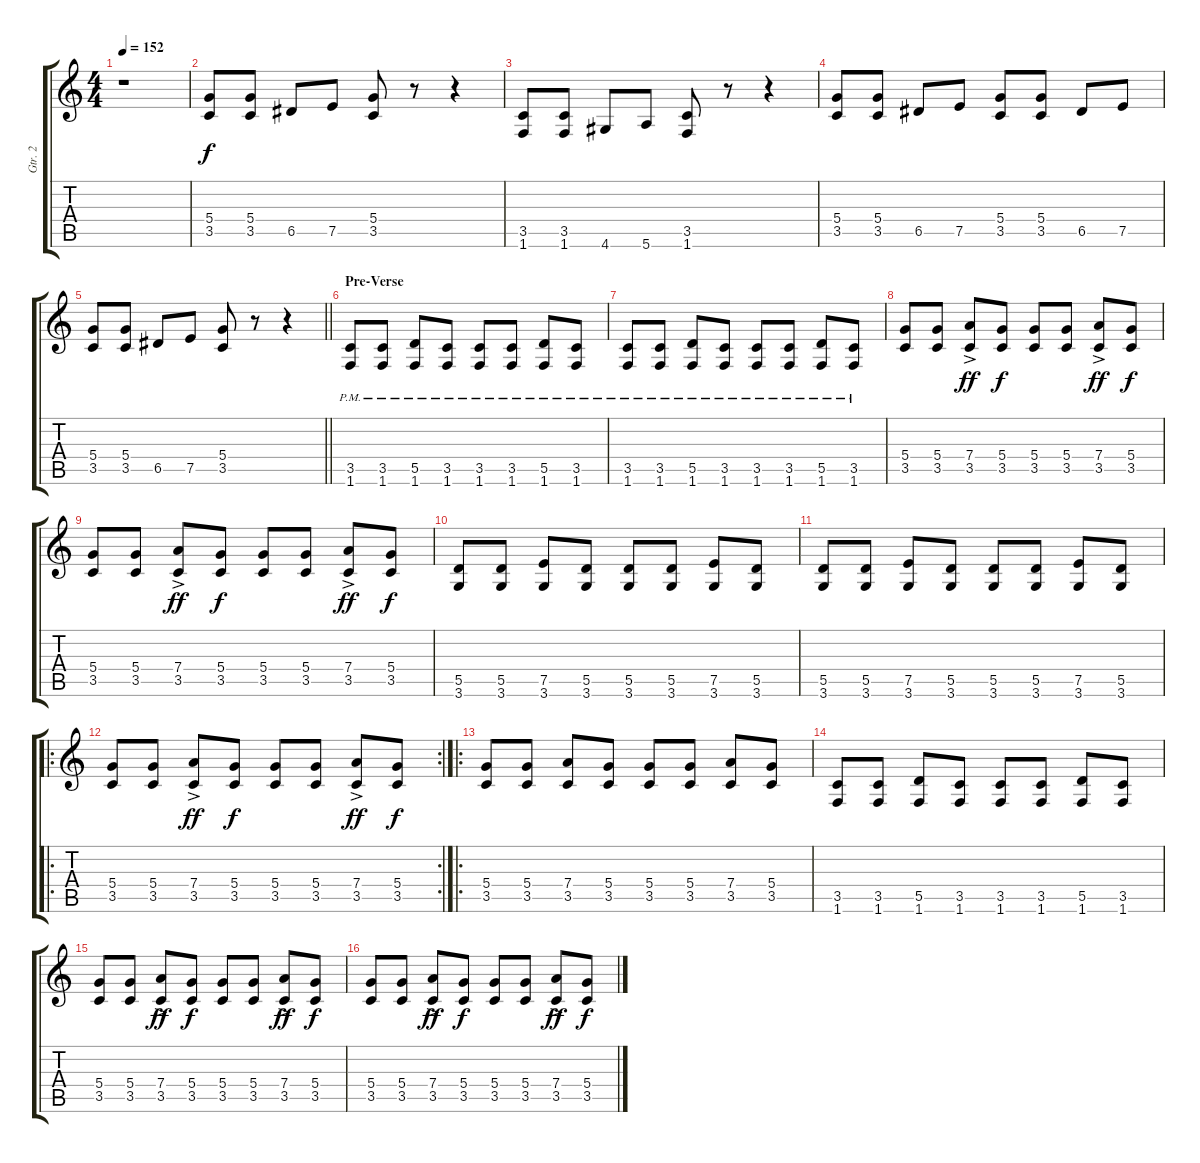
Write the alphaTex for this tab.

\track ("Gtr. 2" "Gtr. 2") {instrument electricguitarclean}
\staff {score tabs}
\tuning (E4 B3 G3 D3 A2 E2) {hide}
\ts (4 4)
\tempo 152
\clef g2
\ks c
r.1{dy f instrument electricguitarclean} |
(5.4 3.5).8 (5.4 3.5).8 6.5.8 7.5.8 (5.4 3.5).8 r.8 r.4 |
(3.5 1.6).8 (3.5 1.6).8 4.6.8 5.6.8 (3.5 1.6).8 r.8 r.4 |
(5.4 3.5).8 (5.4 3.5).8 6.5.8 7.5.8 (5.4 3.5).8 (5.4 3.5).8 6.5.8 7.5.8 |
\barLineRight lightlight
(5.4 3.5).8 (5.4 3.5).8 6.5.8 7.5.8 (5.4 3.5).8 r.8 r.4 |
\section ("" "Pre-Verse")
(3.5{pm} 1.6{pm}).8 (3.5{pm} 1.6{pm}).8 (5.5{pm} 1.6{pm}).8 (3.5{pm} 1.6{pm}).8 (3.5{pm} 1.6{pm}).8 (3.5{pm} 1.6{pm}).8 (5.5{pm} 1.6{pm}).8 (3.5{pm} 1.6{pm}).8 |
(3.5{pm} 1.6{pm}).8 (3.5{pm} 1.6{pm}).8 (5.5{pm} 1.6{pm}).8 (3.5{pm} 1.6{pm}).8 (3.5{pm} 1.6{pm}).8 (3.5{pm} 1.6{pm}).8 (5.5{pm} 1.6{pm}).8 (3.5{pm} 1.6{pm}).8 |
(5.4 3.5).8 (5.4 3.5).8 (7.4{ac} 3.5{ac}).8{dy ff} (5.4 3.5).8{dy f} (5.4 3.5).8 (5.4 3.5).8 (7.4{ac} 3.5{ac}).8{dy ff} (5.4 3.5).8{dy f} |
(5.4 3.5).8 (5.4 3.5).8 (7.4{ac} 3.5{ac}).8{dy ff} (5.4 3.5).8{dy f} (5.4 3.5).8 (5.4 3.5).8 (7.4{ac} 3.5{ac}).8{dy ff} (5.4 3.5).8{dy f} |
(5.5 3.6).8 (5.5 3.6).8 (7.5 3.6).8 (5.5 3.6).8 (5.5 3.6).8 (5.5 3.6).8 (7.5 3.6).8 (5.5 3.6).8 |
(5.5 3.6).8 (5.5 3.6).8 (7.5 3.6).8 (5.5 3.6).8 (5.5 3.6).8 (5.5 3.6).8 (7.5 3.6).8 (5.5 3.6).8 |
\ro
\rc 2
(5.4 3.5).8 (5.4 3.5).8 (7.4{ac} 3.5{ac}).8{dy ff} (5.4 3.5).8{dy f} (5.4 3.5).8 (5.4 3.5).8 (7.4{ac} 3.5{ac}).8{dy ff} (5.4 3.5).8{dy f} |
\ro
(5.4 3.5).8 (5.4 3.5).8 (7.4 3.5).8 (5.4 3.5).8 (5.4 3.5).8 (5.4 3.5).8 (7.4 3.5).8 (5.4 3.5).8 |
(3.5 1.6).8 (3.5 1.6).8 (5.5 1.6).8 (3.5 1.6).8 (3.5 1.6).8 (3.5 1.6).8 (5.5 1.6).8 (3.5 1.6).8 |
(5.4 3.5).8 (5.4 3.5).8 (7.4{ac} 3.5{ac}).8{dy ff} (5.4 3.5).8{dy f} (5.4 3.5).8 (5.4 3.5).8 (7.4{ac} 3.5{ac}).8{dy ff} (5.4 3.5).8{dy f} |
(5.4 3.5).8 (5.4 3.5).8 (7.4{ac} 3.5{ac}).8{dy ff} (5.4 3.5).8{dy f} (5.4 3.5).8 (5.4 3.5).8 (7.4{ac} 3.5{ac}).8{dy ff} (5.4 3.5).8{dy f}
